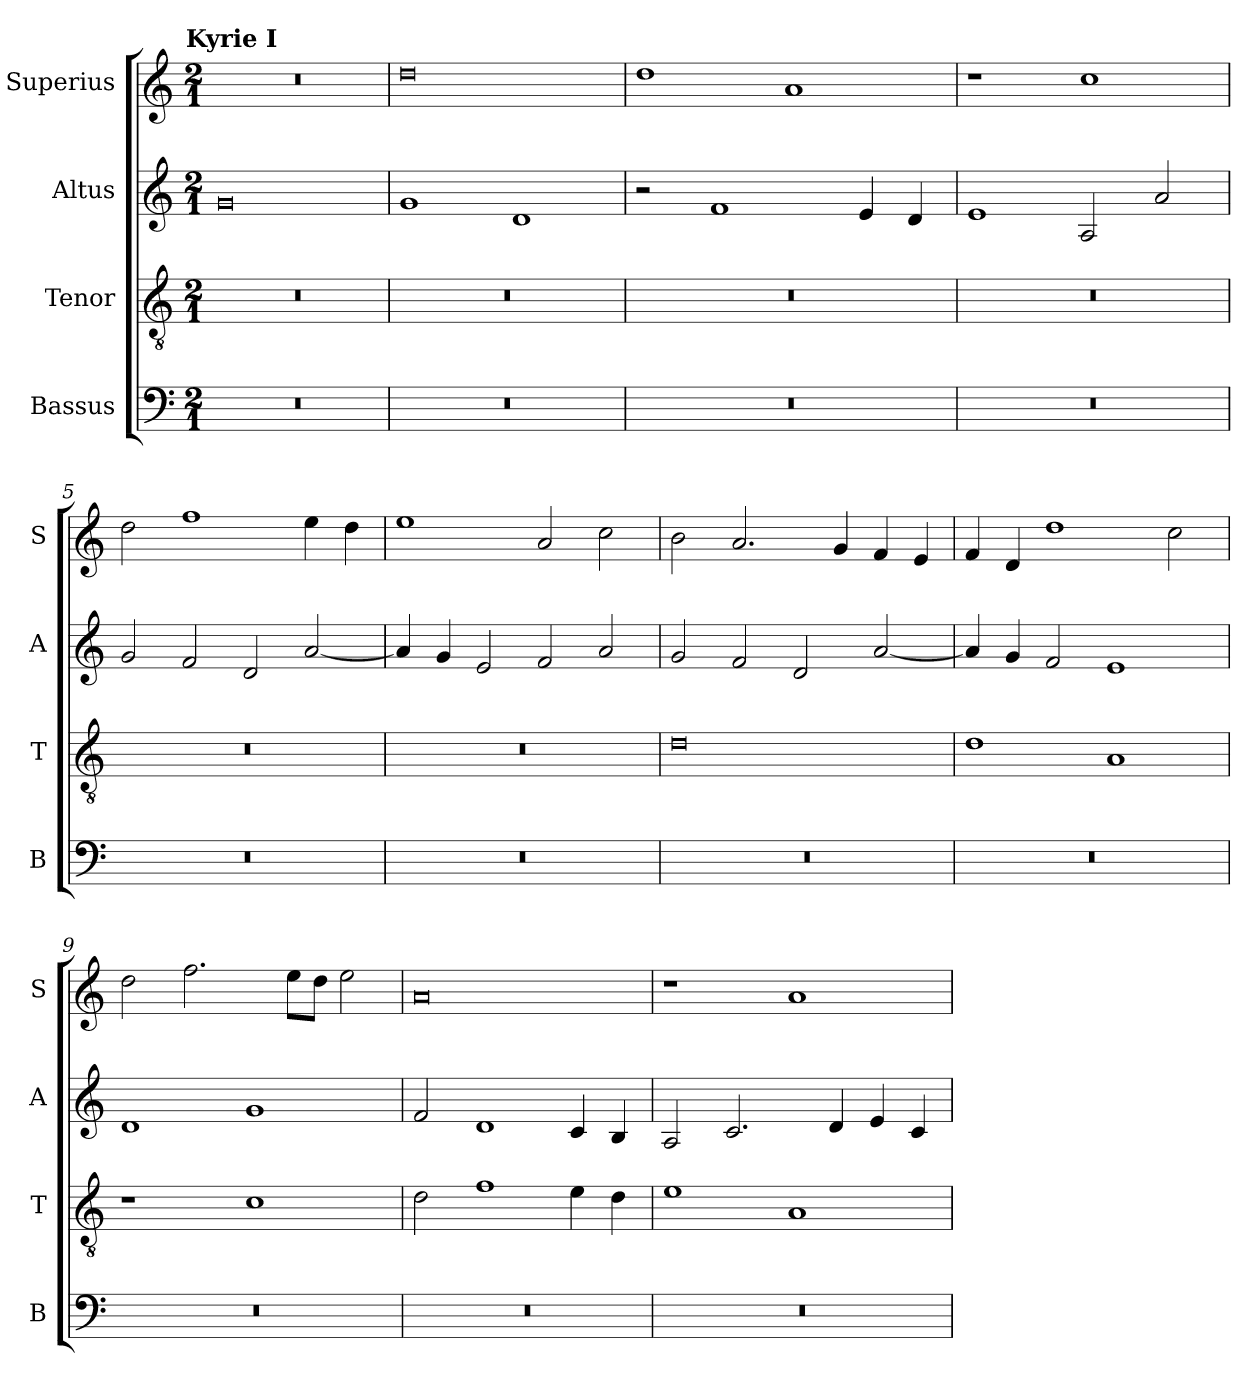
**kern	**kern	**kern	**kern
*part4	*part3	*part2	*part1
*staff4	*staff3	*staff2	*staff1
*I"Bassus	*I"Tenor	*I"Altus	*I"Superius
*I'B	*I'T	*I'A	*I'S
*clefF4	*clefGv2	*clefG2	*clefG2
*k[]	*k[]	*k[]	*k[]
*C:	*C:	*C:	*C:
!!LO:TX:omd:t=Kyrie I
*M2/1	*M2/1	*M2/1	*M2/1
=1	=1	=1	=1
0r	0r	0g	0r
=2	=2	=2	=2
0r	0r	1g	0dd
.	.	1d	.
=3	=3	=3	=3
0r	0r	2r	1dd
.	.	1f	.
.	.	.	1a
.	.	4e	.
.	.	4d	.
=4	=4	=4	=4
0r	0r	1e	1r
.	.	2A	1cc
.	.	2a	.
=5	=5	=5	=5
0r	0r	2g	2dd
.	.	2f	1ff
.	.	2d	.
.	.	[2a	4ee
.	.	.	4dd
=6	=6	=6	=6
0r	0r	4a]	1ee
.	.	4g	.
.	.	2e	.
.	.	2f	2a
.	.	2a	2cc
=7	=7	=7	=7
0r	0d	2g	2b
.	.	2f	2.a
.	.	2d	.
.	.	.	4g
.	.	[2a	4f
.	.	.	4e
=8	=8	=8	=8
0r	1d	4a]	4f
.	.	4g	4d
.	.	2f	1dd
.	1A	1e	.
.	.	.	2cc
=9	=9	=9	=9
0r	1r	1d	2dd
.	.	.	2.ff
.	1c	1g	.
.	.	.	8eeL
.	.	.	8ddJ
.	.	.	2ee
=10	=10	=10	=10
0r	2d	2f	0a
.	1f	1d	.
.	4e	4c	.
.	4d	4B	.
=11	=11	=11	=11
0r	1e	2A	1r
.	.	2.c	.
.	1A	.	1a
.	.	4d	.
.	.	4e	.
.	.	4c	.
=	=	=	=
*-	*-	*-	*-
